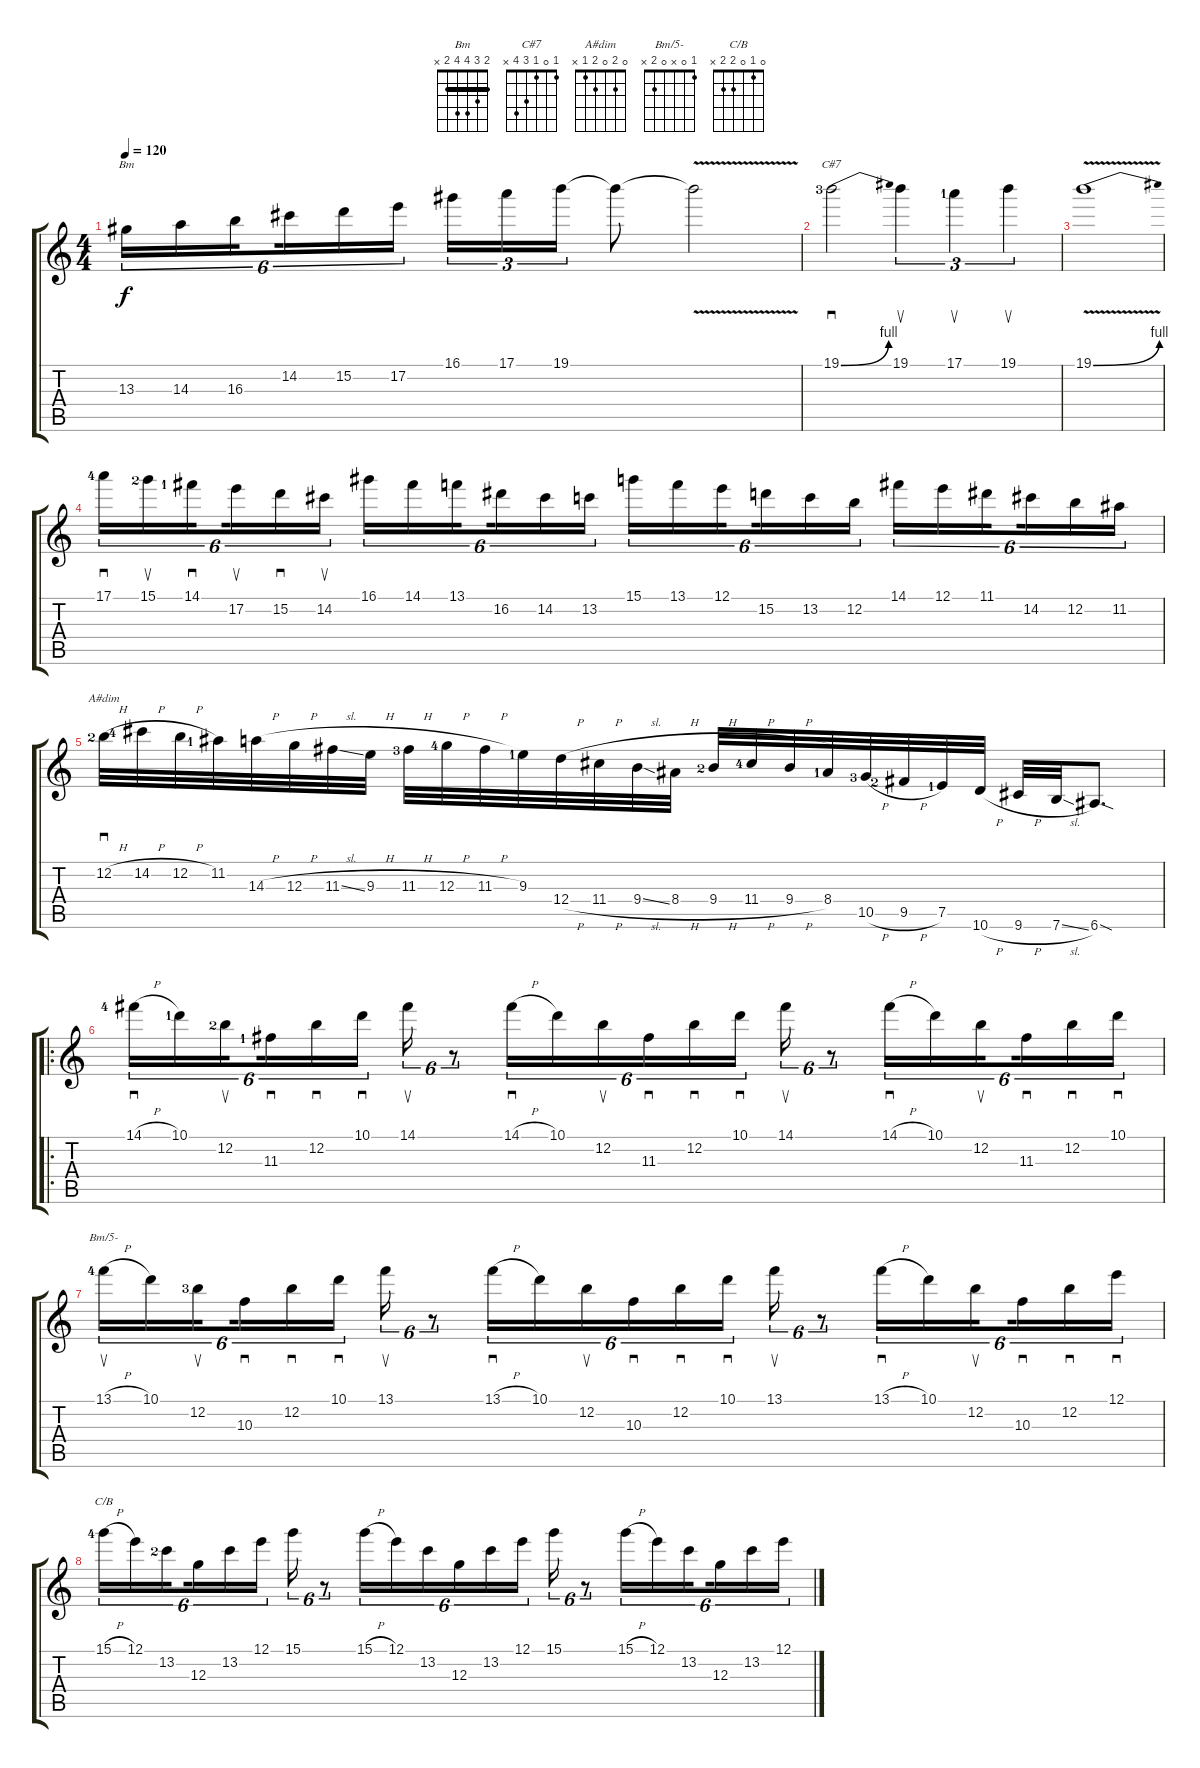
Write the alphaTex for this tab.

\track "" {instrument overdrivenguitar}
\staff {score tabs}
\tuning (E4 B3 G3 D3 A2 E2) {hide}
\chord ("Bm" 2 3 4 4 2 x) {barre 2}
\chord ("C#7" 1 0 1 3 4 x)
\chord ("A#dim" 0 2 0 2 1 x)
\chord ("Bm/5-" 1 0 x 0 2 x)
\chord ("C/B" 0 1 0 2 2 x)
\ts (4 4)
\tempo 120
\clef g2
\ks c
13.3.16{tu (6 4) ch "Bm" dy f} 14.3.16{tu (6 4)} 16.3.16{tu (6 4) beam splitsecondary} 14.2.16{tu (6 4)} 15.2.16{tu (6 4)} 17.2.16{tu (6 4)} 16.1.16{tu (3 2)} 17.1.16{tu (3 2)} 19.1.16{tu (3 2)} 19.1{t}.8 19.1{v t}.2 |
19.1{be (bend 0 0 60 4) lf 4}.2{sd ch "C#7"} 19.1.4{su tu (3 2)} 17.1{lf 2}.4{su tu (3 2)} 19.1.4{su tu (3 2)} |
19.1{be (bend 0 0 60 4) v}.1 |
17.1{lf 5}.16{sd tu (6 4)} 15.1{lf 3}.16{su tu (6 4)} 14.1{lf 2}.16{sd tu (6 4) beam splitsecondary} 17.2.16{su tu (6 4)} 15.2.16{sd tu (6 4)} 14.2.16{su tu (6 4)} 16.1.16{tu (6 4)} 14.1.16{tu (6 4)} 13.1.16{tu (6 4) beam splitsecondary} 16.2.16{tu (6 4)} 14.2.16{tu (6 4)} 13.2.16{tu (6 4)} 15.1.16{tu (6 4)} 13.1.16{tu (6 4)} 12.1.16{tu (6 4) beam splitsecondary} 15.2.16{tu (6 4)} 13.2.16{tu (6 4)} 12.2.16{tu (6 4)} 14.1.16{tu (6 4)} 12.1.16{tu (6 4)} 11.1.16{tu (6 4) beam splitsecondary} 14.2.16{tu (6 4)} 12.2.16{tu (6 4)} 11.2.16{tu (6 4)} |
12.2{h lf 3}.32{sd ch "A#dim"} 14.2{h lf 5}.32 12.2{h}.32 11.2{lf 2}.32 14.3{h}.32 12.3{h}.32 11.3{sl}.32 9.3{h}.32 11.3{h lf 4}.32 12.3{h lf 5}.32 11.3{h}.32 9.3{lf 2}.32 12.4{h}.32 11.4{h}.32 9.4{sl}.32 8.4{h}.32 9.4{h lf 3}.32 11.4{h lf 5}.32 9.4{h}.32 8.4{lf 2}.32 10.5{h lf 4}.32 9.5{h lf 3}.32 7.5{lf 2}.32 10.6{h}.32 9.6{h}.32 7.6{sl}.32 6.6{sod}.8{d} |
\ro
14.1{h lf 5}.16{sd tu (6 4)} 10.1{lf 2}.16{tu (6 4)} 12.2{lf 3}.16{su tu (6 4) beam splitsecondary} 11.3{lf 2}.16{sd tu (6 4)} 12.2.16{sd tu (6 4)} 10.1.16{sd tu (6 4)} 14.1.16{su tu (6 4)} r.8{tu (6 4)} 14.1{h}.16{sd tu (6 4)} 10.1.16{tu (6 4)} 12.2.16{su tu (6 4)} 11.3.16{sd tu (6 4)} 12.2.16{sd tu (6 4)} 10.1.16{sd tu (6 4) beam splitsecondary} 14.1.16{su tu (6 4)} r.8{tu (6 4)} 14.1{h}.16{sd tu (6 4)} 10.1.16{tu (6 4)} 12.2.16{su tu (6 4) beam splitsecondary} 11.3.16{sd tu (6 4)} 12.2.16{sd tu (6 4)} 10.1.16{sd tu (6 4)} |
13.1{h lf 5}.16{su tu (6 4) ch "Bm/5-"} 10.1.16{tu (6 4)} 12.2{lf 4}.16{su tu (6 4) beam splitsecondary} 10.3.16{sd tu (6 4)} 12.2.16{sd tu (6 4)} 10.1.16{sd tu (6 4)} 13.1.16{su tu (6 4)} r.8{tu (6 4)} 13.1{h}.16{sd tu (6 4)} 10.1.16{tu (6 4)} 12.2.16{su tu (6 4)} 10.3.16{sd tu (6 4)} 12.2.16{sd tu (6 4)} 10.1.16{sd tu (6 4) beam splitsecondary} 13.1.16{su tu (6 4)} r.8{tu (6 4)} 13.1{h}.16{sd tu (6 4)} 10.1.16{tu (6 4)} 12.2.16{su tu (6 4) beam splitsecondary} 10.3.16{sd tu (6 4)} 12.2.16{sd tu (6 4)} 12.1.16{sd tu (6 4)} |
15.1{h lf 5}.16{tu (6 4) ch "C/B"} 12.1.16{tu (6 4)} 13.2{lf 3}.16{tu (6 4) beam splitsecondary} 12.3.16{tu (6 4)} 13.2.16{tu (6 4)} 12.1.16{tu (6 4)} 15.1.16{tu (6 4)} r.8{tu (6 4)} 15.1{h}.16{tu (6 4)} 12.1.16{tu (6 4)} 13.2.16{tu (6 4)} 12.3.16{tu (6 4)} 13.2.16{tu (6 4)} 12.1.16{tu (6 4) beam splitsecondary} 15.1.16{tu (6 4)} r.8{tu (6 4)} 15.1{h}.16{tu (6 4)} 12.1.16{tu (6 4)} 13.2.16{tu (6 4) beam splitsecondary} 12.3.16{tu (6 4)} 13.2.16{tu (6 4)} 12.1.16{tu (6 4)}
